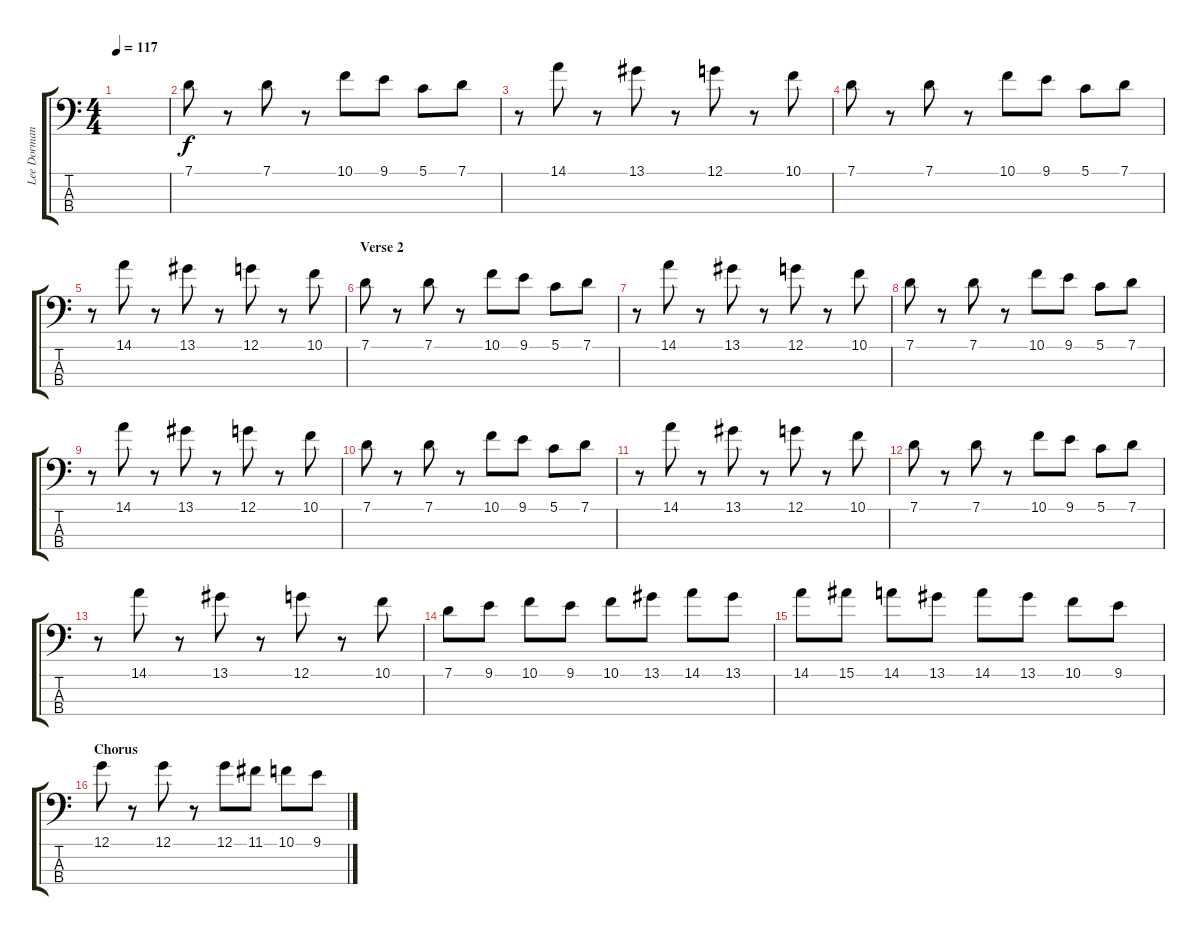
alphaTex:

\track ("Lee Dorman" "Lee Dorman") {instrument electricbassfinger}
\staff {score tabs}
\tuning (G2 D2 A1 E1) {hide}
\ts (4 4)
\tempo 117
\clef f4
\ks c
|
7.1.8 r.8 7.1.8 r.8 10.1.8 9.1.8 5.1.8 7.1.8 |
r.8 14.1.8 r.8 13.1.8 r.8 12.1.8 r.8 10.1.8 |
7.1.8 r.8 7.1.8 r.8 10.1.8 9.1.8 5.1.8 7.1.8 |
r.8 14.1.8 r.8 13.1.8 r.8 12.1.8 r.8 10.1.8 |
\section ("" "Verse 2")
7.1.8 r.8 7.1.8 r.8 10.1.8 9.1.8 5.1.8 7.1.8 |
r.8 14.1.8 r.8 13.1.8 r.8 12.1.8 r.8 10.1.8 |
7.1.8 r.8 7.1.8 r.8 10.1.8 9.1.8 5.1.8 7.1.8 |
r.8 14.1.8 r.8 13.1.8 r.8 12.1.8 r.8 10.1.8 |
7.1.8 r.8 7.1.8 r.8 10.1.8 9.1.8 5.1.8 7.1.8 |
r.8 14.1.8 r.8 13.1.8 r.8 12.1.8 r.8 10.1.8 |
7.1.8 r.8 7.1.8 r.8 10.1.8 9.1.8 5.1.8 7.1.8 |
r.8 14.1.8 r.8 13.1.8 r.8 12.1.8 r.8 10.1.8 |
7.1.8 9.1.8 10.1.8 9.1.8 10.1.8 13.1.8 14.1.8 13.1.8 |
14.1.8 15.1.8 14.1.8 13.1.8 14.1.8 13.1.8 10.1.8 9.1.8 |
\section ("" "Chorus")
12.1.8 r.8 12.1.8 r.8 12.1.8 11.1.8 10.1.8 9.1.8
